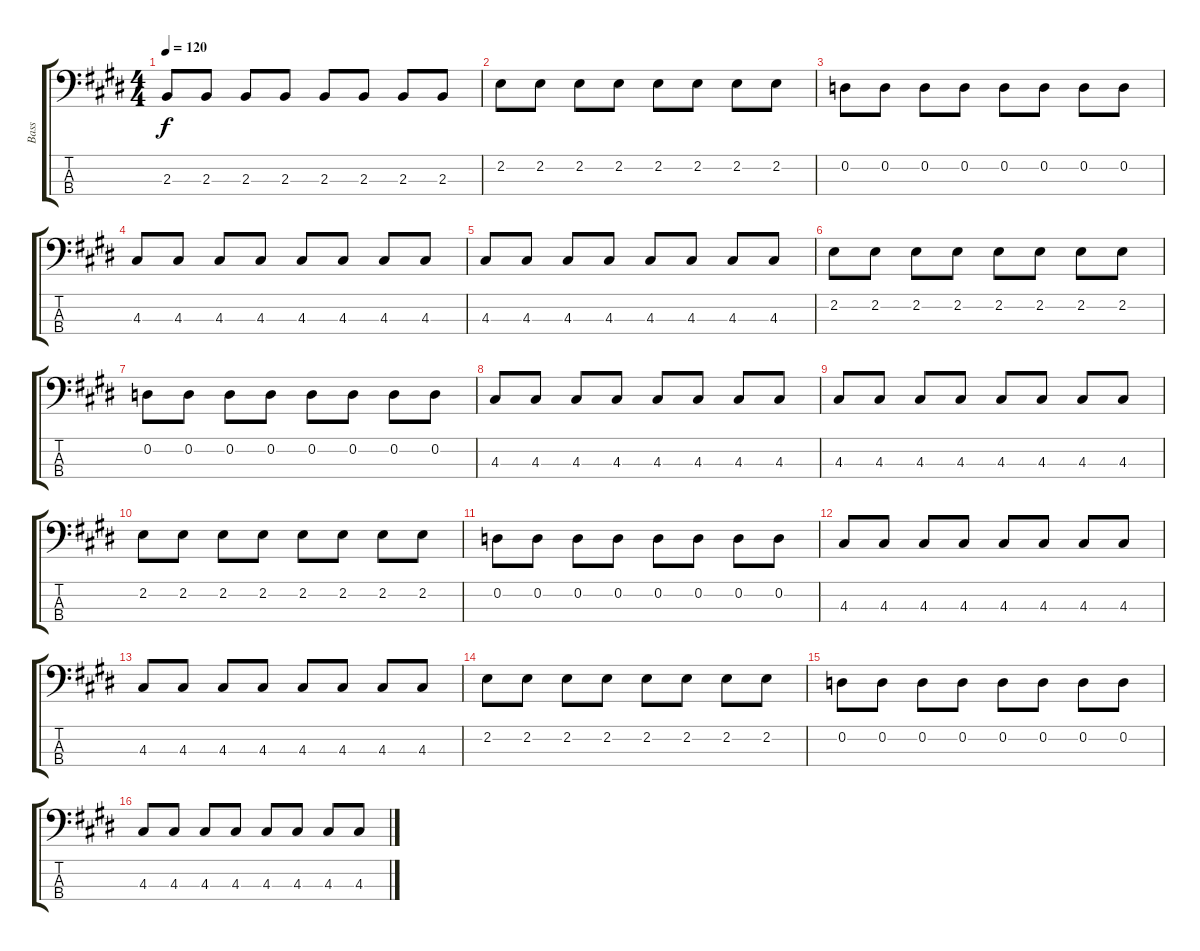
\track ("Bass" "Bass") {instrument electricbassfinger}
\staff {score tabs}
\tuning (G2 D2 A1 E1) {hide}
\ts (4 4)
\tempo 120
\clef f4
\ks e
2.3.8{dy f} 2.3.8 2.3.8 2.3.8 2.3.8 2.3.8 2.3.8 2.3.8 |
2.2.8 2.2.8 2.2.8 2.2.8 2.2.8 2.2.8 2.2.8 2.2.8 |
0.2.8 0.2.8 0.2.8 0.2.8 0.2.8 0.2.8 0.2.8 0.2.8 |
4.3.8 4.3.8 4.3.8 4.3.8 4.3.8 4.3.8 4.3.8 4.3.8 |
4.3.8 4.3.8 4.3.8 4.3.8 4.3.8 4.3.8 4.3.8 4.3.8 |
2.2.8 2.2.8 2.2.8 2.2.8 2.2.8 2.2.8 2.2.8 2.2.8 |
0.2.8 0.2.8 0.2.8 0.2.8 0.2.8 0.2.8 0.2.8 0.2.8 |
4.3.8 4.3.8 4.3.8 4.3.8 4.3.8 4.3.8 4.3.8 4.3.8 |
4.3.8 4.3.8 4.3.8 4.3.8 4.3.8 4.3.8 4.3.8 4.3.8 |
2.2.8 2.2.8 2.2.8 2.2.8 2.2.8 2.2.8 2.2.8 2.2.8 |
0.2.8 0.2.8 0.2.8 0.2.8 0.2.8 0.2.8 0.2.8 0.2.8 |
4.3.8 4.3.8 4.3.8 4.3.8 4.3.8 4.3.8 4.3.8 4.3.8 |
4.3.8 4.3.8 4.3.8 4.3.8 4.3.8 4.3.8 4.3.8 4.3.8 |
2.2.8 2.2.8 2.2.8 2.2.8 2.2.8 2.2.8 2.2.8 2.2.8 |
0.2.8 0.2.8 0.2.8 0.2.8 0.2.8 0.2.8 0.2.8 0.2.8 |
4.3.8 4.3.8 4.3.8 4.3.8 4.3.8 4.3.8 4.3.8 4.3.8
